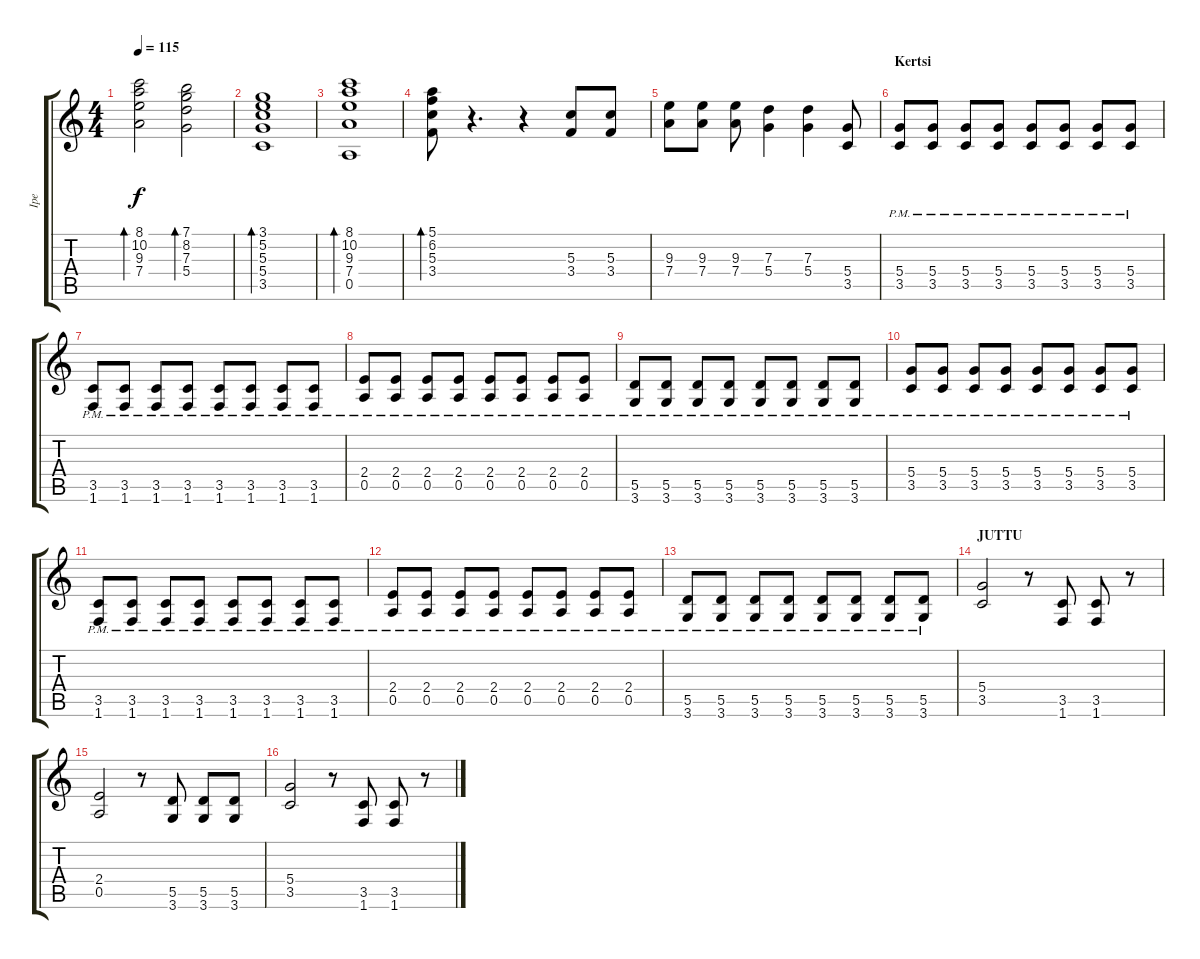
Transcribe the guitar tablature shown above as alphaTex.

\track ("Ipe" "Ipe") {instrument electricguitarclean}
\staff {score tabs}
\tuning (E4 B3 G3 D3 A2 E2) {hide}
\ts (4 4)
\tempo 115
\clef g2
\ks c
(8.1 10.2 9.3 7.4).2{bd 240 dy f} (7.1 8.2 7.3 5.4).2{bd 240} |
(3.1 5.2 5.3 5.4 3.5).1{bd 240} |
(8.1 10.2 9.3 7.4 0.5).1{bd 240} |
(5.1 6.2 5.3 3.4).8{bd 240} r.4{d} r.4 (5.3 3.4).8 (5.3 3.4).8 |
(9.3 7.4).8 (9.3 7.4).8 (9.3 7.4).8 (7.3 5.4).4 (7.3 5.4).4 (5.4 3.5).8 |
\section ("" "Kertsi")
(5.4{pm} 3.5{pm}).8 (5.4{pm} 3.5{pm}).8 (5.4{pm} 3.5{pm}).8 (5.4{pm} 3.5{pm}).8 (5.4{pm} 3.5{pm}).8 (5.4{pm} 3.5{pm}).8 (5.4{pm} 3.5{pm}).8 (5.4{pm} 3.5{pm}).8 |
(3.5{pm} 1.6{pm}).8 (3.5{pm} 1.6{pm}).8 (3.5{pm} 1.6{pm}).8 (3.5{pm} 1.6{pm}).8 (3.5{pm} 1.6{pm}).8 (3.5{pm} 1.6{pm}).8 (3.5{pm} 1.6{pm}).8 (3.5{pm} 1.6{pm}).8 |
(2.4{pm} 0.5{pm}).8 (2.4{pm} 0.5{pm}).8 (2.4{pm} 0.5{pm}).8 (2.4{pm} 0.5{pm}).8 (2.4{pm} 0.5{pm}).8 (2.4{pm} 0.5{pm}).8 (2.4{pm} 0.5{pm}).8 (2.4{pm} 0.5{pm}).8 |
(5.5{pm} 3.6{pm}).8 (5.5{pm} 3.6{pm}).8 (5.5{pm} 3.6{pm}).8 (5.5{pm} 3.6{pm}).8 (5.5{pm} 3.6{pm}).8 (5.5{pm} 3.6{pm}).8 (5.5{pm} 3.6{pm}).8 (5.5{pm} 3.6{pm}).8 |
(5.4{pm} 3.5{pm}).8 (5.4{pm} 3.5{pm}).8 (5.4{pm} 3.5{pm}).8 (5.4{pm} 3.5{pm}).8 (5.4{pm} 3.5{pm}).8 (5.4{pm} 3.5{pm}).8 (5.4{pm} 3.5{pm}).8 (5.4{pm} 3.5{pm}).8 |
(3.5{pm} 1.6{pm}).8 (3.5{pm} 1.6{pm}).8 (3.5{pm} 1.6{pm}).8 (3.5{pm} 1.6{pm}).8 (3.5{pm} 1.6{pm}).8 (3.5{pm} 1.6{pm}).8 (3.5{pm} 1.6{pm}).8 (3.5{pm} 1.6{pm}).8 |
(2.4{pm} 0.5{pm}).8 (2.4{pm} 0.5{pm}).8 (2.4{pm} 0.5{pm}).8 (2.4{pm} 0.5{pm}).8 (2.4{pm} 0.5{pm}).8 (2.4{pm} 0.5{pm}).8 (2.4{pm} 0.5{pm}).8 (2.4{pm} 0.5{pm}).8 |
(5.5{pm} 3.6{pm}).8 (5.5{pm} 3.6{pm}).8 (5.5{pm} 3.6{pm}).8 (5.5{pm} 3.6{pm}).8 (5.5{pm} 3.6{pm}).8 (5.5{pm} 3.6{pm}).8 (5.5{pm} 3.6{pm}).8 (5.5{pm} 3.6{pm}).8 |
\section ("" "JUTTU")
(5.4 3.5).2 r.8 (3.5 1.6).8 (3.5 1.6).8 r.8 |
(2.4 0.5).2 r.8 (5.5 3.6).8 (5.5 3.6).8 (5.5 3.6).8 |
(5.4 3.5).2 r.8 (3.5 1.6).8 (3.5 1.6).8 r.8
